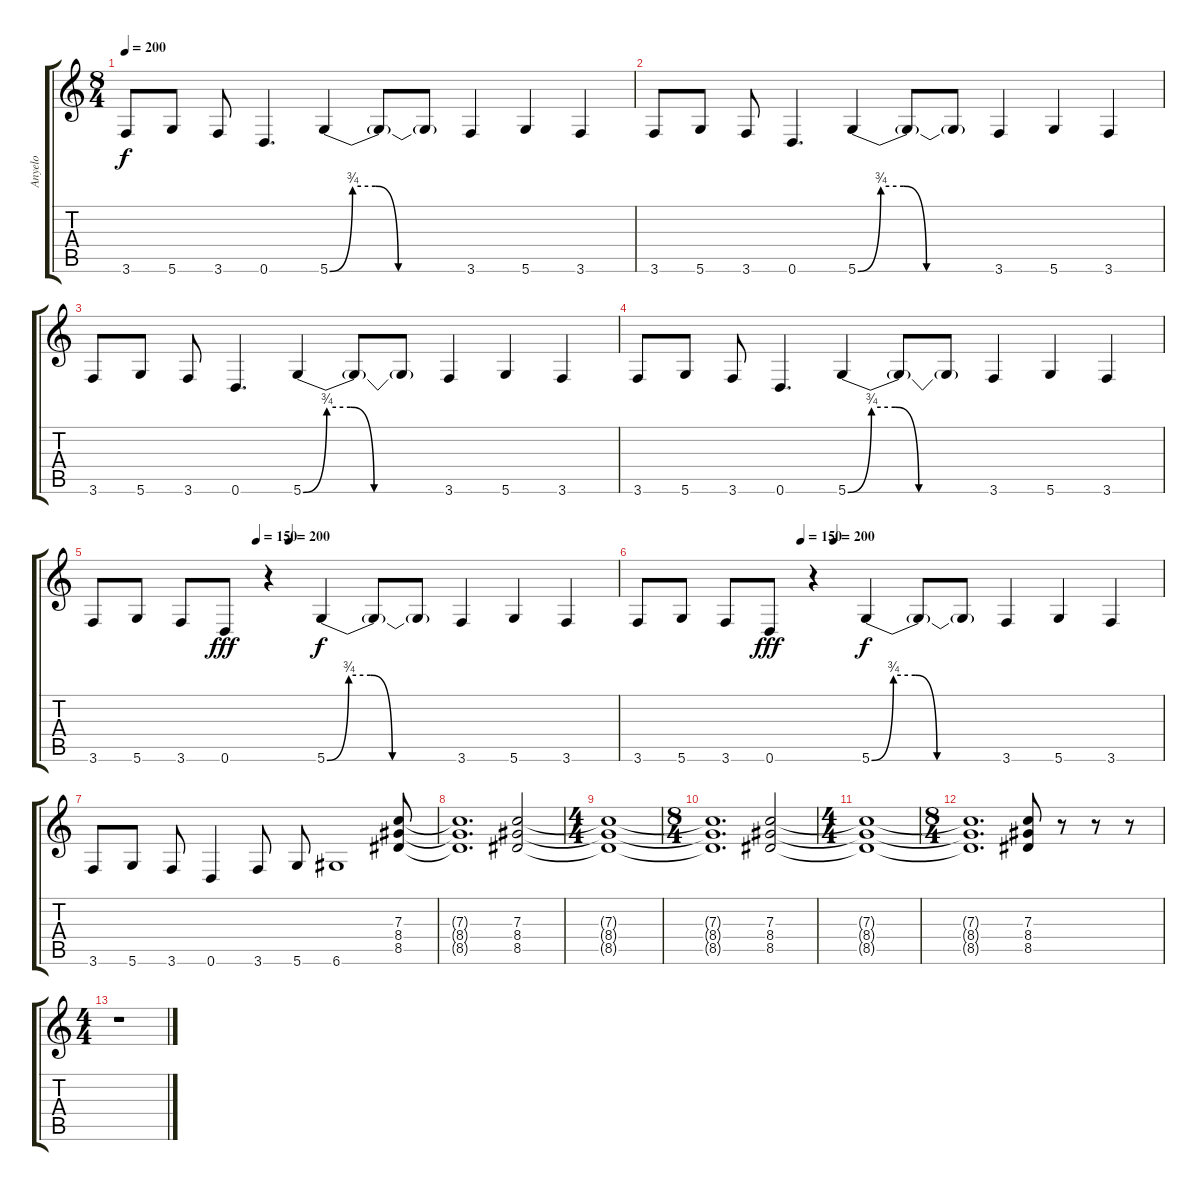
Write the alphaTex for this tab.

\track ("Anyelo" "Anyelo") {instrument overdrivenguitar}
\staff {score tabs}
\tuning (D4 A3 F3 C3 G2 D2) {hide}
\ts (8 4)
\tempo 200
\clef g2
\ks c
3.6.8{dy f} 5.6.8 3.6.8 0.6.4{d} 5.6{be (custom 0 0 10 3 20 3 30 0 60 0)}.4 5.6{t}.8 5.6{t}.8 3.6.4 5.6.4 3.6.4 |
3.6.8 5.6.8 3.6.8 0.6.4{d} 5.6{be (custom 0 0 10 3 20 3 30 0 60 0)}.4 5.6{t}.8 5.6{t}.8 3.6.4 5.6.4 3.6.4 |
3.6.8 5.6.8 3.6.8 0.6.4{d} 5.6{be (custom 0 0 10 3 20 3 30 0 60 0)}.4 5.6{t}.8 5.6{t}.8 3.6.4 5.6.4 3.6.4 |
3.6.8 5.6.8 3.6.8 0.6.4{d} 5.6{be (custom 0 0 10 3 20 3 30 0 60 0)}.4 5.6{t}.8 5.6{t}.8 3.6.4 5.6.4 3.6.4 |
\tempo (150 0.3125)
\tempo (200 0.375)
3.6.8 5.6.8 3.6.8 0.6.8{dy fff} r.4 5.6{be (custom 0 0 10 3 20 3 30 0 60 0)}.4{dy f} 5.6{t}.8 5.6{t}.8 3.6.4 5.6.4 3.6.4 |
\tempo (150 0.3125)
\tempo (200 0.375)
3.6.8 5.6.8 3.6.8 0.6.8{dy fff} r.4 5.6{be (custom 0 0 10 3 20 3 30 0 60 0)}.4{dy f} 5.6{t}.8 5.6{t}.8 3.6.4 5.6.4 3.6.4 |
3.6.8 5.6.8 3.6.8 0.6.4 3.6.8 5.6.8 6.6.1 (7.3 8.4 8.5).8 |
(7.3{t} 8.4{t} 8.5{t}).1{d} (7.3 8.4 8.5).2 |
\ts (4 4)
(7.3{t} 8.4{t} 8.5{t}).1 |
\ts (8 4)
(7.3{t} 8.4{t} 8.5{t}).1{d} (7.3 8.4 8.5).2 |
\ts (4 4)
(7.3{t} 8.4{t} 8.5{t}).1 |
\ts (8 4)
(7.3{t} 8.4{t} 8.5{t}).1{d} (7.3 8.4 8.5).8 r.8 r.8 r.8 |
\ts (4 4)
r.1
